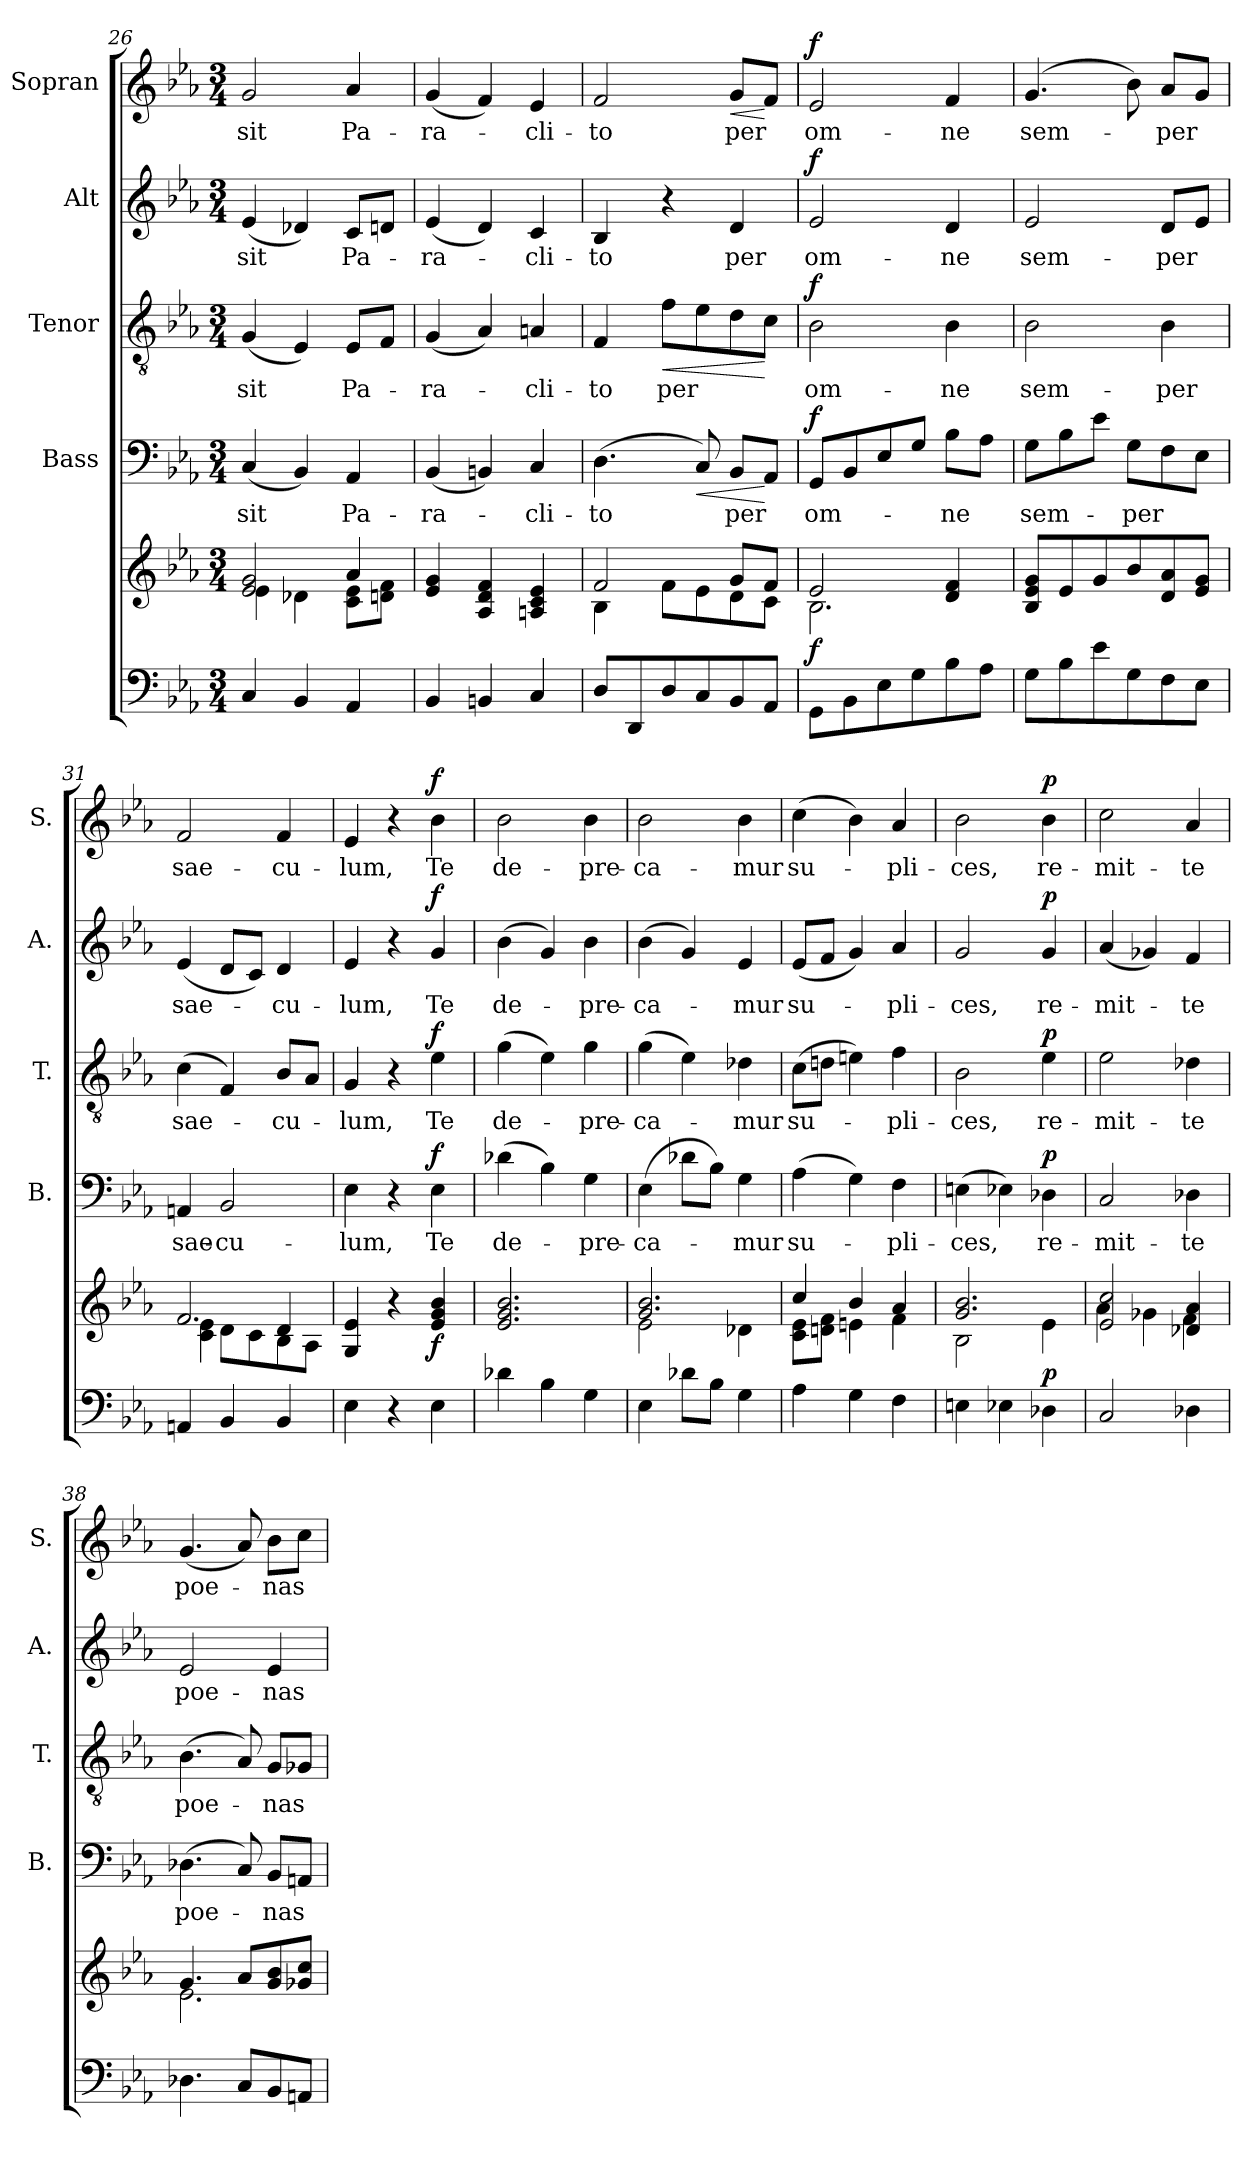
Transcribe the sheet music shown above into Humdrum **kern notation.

**kern	**kern	**dynam	**kern	**text	**dynam	**kern	**text	**dynam	**kern	**text	**dynam	**kern	**text	**dynam
*part5	*part5	*part5	*part4	*part4	*part4	*part3	*part3	*part3	*part2	*part2	*part2	*part1	*part1	*part1
*staff6	*staff5	*staff5/6	*staff4	*staff4	*staff4	*staff3	*staff3	*staff3	*staff2	*staff2	*staff2	*staff1	*staff1	*staff1
*	*	*	*I"Bass	*	*	*I"Tenor	*	*	*I"Alt	*	*	*I"Sopran	*	*
*	*	*	*I'B.	*	*	*I'T.	*	*	*I'A.	*	*	*I'S.	*	*
!!LO:LB:g=z
*clefF4	*clefG2	*	*clefF4	*	*	*clefGv2	*	*	*clefG2	*	*	*clefG2	*	*
*k[b-e-a-]	*k[b-e-a-]	*	*k[b-e-a-]	*	*	*k[b-e-a-]	*	*	*k[b-e-a-]	*	*	*k[b-e-a-]	*	*
*E-:	*E-:	*	*E-:	*	*	*E-:	*	*	*E-:	*	*	*E-:	*	*
*M3/4	*M3/4	*	*M3/4	*	*	*M3/4	*	*	*M3/4	*	*	*M3/4	*	*
=26	=26	=26	=26	=26	=26	=26	=26	=26	=26	=26	=26	=26	=26	=26
*	*^	*	*	*	*	*	*	*	*	*	*	*	*	*
!	!	!	!	!	!LO:LY:b	!	!	!LO:LY:b	!	!	!LO:LY:b	!	!	!LO:LY:b	!
4C/	2e-/ 2g/	4e-\	.	(<4C/	sit	.	(<4G/	sit	.	(<4e-/	sit	.	2g/	sit	.
4BB-/	.	4d-X\	.	4BB-/)	.	.	4E-/)	.	.	4d-X/)	.	.	.	.	.
!	!	!	!	!	!LO:LY:b	!	!	!LO:LY:b	!	!	!LO:LY:b	!	!	!LO:LY:b	!
4AA-/	4a-/	8c\ 8e-\L	.	4AA-/	Pa-	.	8E-/L	Pa-	.	8c/L	Pa-	.	4a-/	Pa-	.
.	.	8dn\ 8f\J	.	.	.	.	8F/J	.	.	8dn/J	.	.	.	.	.
=27	=27	=27	=27	=27	=27	=27	=27	=27	=27	=27	=27	=27	=27	=27	=27
!	!	!	!	!	!LO:LY:b	!	!	!LO:LY:b	!	!	!LO:LY:b	!	!	!LO:LY:b	!
*	*v	*v	*	*	*	*	*	*	*	*	*	*	*	*	*
4BB-/	4e-/ 4g/	.	(<4BB-/	-ra-	.	(<4G/	-ra-	.	(<4e-/	-ra-	.	(<4g/	-ra-	.
4BBn/	4A-/ 4d/ 4f/	.	4BBn/)	.	.	4A-/)	.	.	4d/)	.	.	4f/)	.	.
!	!	!	!	!LO:LY:b	!	!	!LO:LY:b	!	!	!LO:LY:b	!	!	!LO:LY:b	!
4C/	4An/ 4c/ 4e-/	.	4C/	-cli-	.	4An/	-cli-	.	4c/	-cli-	.	4e-/	-cli-	.
=28	=28	=28	=28	=28	=28	=28	=28	=28	=28	=28	=28	=28	=28	=28
*	*^	*	*	*	*	*	*	*	*	*	*	*	*	*
!	!	!	!	!	!LO:LY:b	!	!	!LO:LY:b	!	!	!LO:LY:b	!	!	!LO:LY:b	!
8D/L	2f/	4B-\	.	(>4.D\	-to	.	4F/	-to	.	4B-/	-to	.	2f/	-to	.
8DD/	.	.	.	.	.	.	.	.	.	.	.	.	.	.	.
!	!	!	!	!	!	!	!	!LO:LY:b	!LO:HP:b	!	!	!	!	!	!
8D/	.	8f\L	.	.	.	.	8f\L	per	<	4r	.	.	.	.	.
!	!	!	!	!	!	!LO:HP:b	!	!	!	!	!	!	!	!	!
8C/	.	8e-\	.	8C/)	.	<	8e-\	.	.	.	.	.	.	.	.
!	!	!	!	!	!LO:LY:b	!	!	!	!	!	!LO:LY:b	!	!	!LO:LY:b	!LO:HP:b
8BB-/	8g/L	8d\	.	8BB-/L	per	.	8d\	.	.	4d/	per	.	8g/L	per	<
8AA-/J	8f/J	8c\J	.	8AA-/J	.	[	8c\J	.	[	.	.	.	8f/J	.	[
=29	=29	=29	=29	=29	=29	=29	=29	=29	=29	=29	=29	=29	=29	=29	=29
!	!	!	!LO:DY:b	!	!LO:LY:b	!LO:DY:a	!	!LO:LY:b	!LO:DY:a	!	!LO:LY:b	!LO:DY:a	!	!LO:LY:b	!LO:DY:a
8GG\L	2e-/	2.B-\	f	8GG/L	om-	f	2B-\	om-	f	2e-/	om-	f	2e-/	om-	f
8BB-\	.	.	.	8BB-/	.	.	.	.	.	.	.	.	.	.	.
8E-\	.	.	.	8E-/	.	.	.	.	.	.	.	.	.	.	.
8G\	.	.	.	8G/J	.	.	.	.	.	.	.	.	.	.	.
!	!	!	!	!	!LO:LY:b	!	!	!LO:LY:b	!	!	!LO:LY:b	!	!	!LO:LY:b	!
8B-\	4d/ 4f/	.	.	8B-\L	-ne	.	4B-\	-ne	.	4d/	-ne	.	4f/	-ne	.
8A-\J	.	.	.	8A-\J	.	.	.	.	.	.	.	.	.	.	.
*	*v	*v	*	*	*	*	*	*	*	*	*	*	*	*	*
=30	=30	=30	=30	=30	=30	=30	=30	=30	=30	=30	=30	=30	=30	=30
!	!	!	!	!LO:LY:b	!	!	!LO:LY:b	!	!	!LO:LY:b	!	!	!LO:LY:b	!
8G\L	8B-/ 8e-/ 8g/L	.	8G\L	sem-	.	2B-\	sem-	.	2e-/	sem-	.	(4.g/	sem-	.
8B-\	8e-/	.	8B-\	.	.	.	.	.	.	.	.	.	.	.
8e-\	8g/	.	8e-\J	.	.	.	.	.	.	.	.	.	.	.
!	!	!	!	!LO:LY:b	!	!	!	!	!	!	!	!	!	!
8G\	8b-/	.	8G\L	-per	.	.	.	.	.	.	.	8b-\)	.	.
!	!	!	!	!	!	!	!LO:LY:b	!	!	!LO:LY:b	!	!	!LO:LY:b	!
8F\	8d/ 8a-/	.	8F\	.	.	4B-\	-per	.	8d/L	-per	.	8a-/L	-per	.
8E-\J	8e-/ 8g/J	.	8E-\J	.	.	.	.	.	8e-/J	.	.	8g/J	.	.
=31	=31	=31	=31	=31	=31	=31	=31	=31	=31	=31	=31	=31	=31	=31
*	*^	*	*	*	*	*	*	*	*	*	*	*	*	*
*	*	*^	*	*	*	*	*	*	*	*	*	*	*	*	*
!	!	!	!	!	!	!LO:LY:b	!	!	!LO:LY:b	!	!	!LO:LY:b	!	!	!LO:LY:b	!
4AAn/	2.f/	4c\ 4e-\	2ryy	.	4AAn/	sae-	.	(>4c\	sae-	.	(<4e-/	sae-	.	2f/	sae-	.
!	!	!	!	!	!	!LO:LY:b	!	!	!	!	!	!	!	!	!	!
4BB-/	.	8d\L	.	.	2BB-/	-cu-	.	4F/)	.	.	8d/L	.	.	.	.	.
.	.	8c\	.	.	.	.	.	.	.	.	8c/J)	.	.	.	.	.
!	!	!	!	!	!	!	!	!	!LO:LY:b	!	!	!LO:LY:b	!	!	!LO:LY:b	!
4BB-/	.	8B-\	4d/	.	.	.	.	8B-/L	-cu-	.	4d/	-cu-	.	4f/	-cu-	.
.	.	8A-\J	.	.	.	.	.	8A-/J	.	.	.	.	.	.	.	.
*	*	*v	*v	*	*	*	*	*	*	*	*	*	*	*	*	*
=32	=32	=32	=32	=32	=32	=32	=32	=32	=32	=32	=32	=32	=32	=32	=32
!	!	!	!	!	!LO:LY:b	!	!	!LO:LY:b	!	!	!LO:LY:b	!	!	!LO:LY:b	!
*	*v	*v	*	*	*	*	*	*	*	*	*	*	*	*	*
4E-\	4G/ 4e-/	.	4E-\	-lum,	.	4G/	-lum,	.	4e-/	-lum,	.	4e-/	-lum,	.
4r	4r	.	4r	.	.	4r	.	.	4r	.	.	4r	.	.
!	!	!LO:DY:b	!	!LO:LY:b	!LO:DY:a	!	!LO:LY:b	!LO:DY:a	!	!LO:LY:b	!LO:DY:a	!	!LO:LY:b	!LO:DY:a
4E-\	4e-/ 4g/ 4b-/	f	4E-\	Te	f	4e-\	Te	f	4g/	Te	f	4b-\	Te	f
!!LO:PB:g=z
=33	=33	=33	=33	=33	=33	=33	=33	=33	=33	=33	=33	=33	=33	=33
!	!	!	!	!LO:LY:b	!	!	!LO:LY:b	!	!	!LO:LY:b	!	!	!LO:LY:b	!
4d-X\	2.e-/ 2.g/ 2.b-/	.	(>4d-X\	de-	.	(>4g\	de-	.	(>4b-\	de-	.	2b-\	de-	.
4B-\	.	.	4B-\)	.	.	4e-\)	.	.	4g/)	.	.	.	.	.
!	!	!	!	!LO:LY:b	!	!	!LO:LY:b	!	!	!LO:LY:b	!	!	!LO:LY:b	!
4G\	.	.	4G\	-pre-	.	4g\	-pre-	.	4b-\	-pre-	.	4b-\	-pre-	.
=34	=34	=34	=34	=34	=34	=34	=34	=34	=34	=34	=34	=34	=34	=34
*	*^	*	*	*	*	*	*	*	*	*	*	*	*	*
!	!	!	!	!	!LO:LY:b	!	!	!LO:LY:b	!	!	!LO:LY:b	!	!	!LO:LY:b	!
4E-\	2.g/ 2.b-/	2e-\	.	(>4E-\	-ca-	.	(>4g\	-ca-	.	(>4b-\	-ca-	.	2b-\	-ca-	.
8d-X\L	.	.	.	8d-X\L	.	.	4e-\)	.	.	4g/)	.	.	.	.	.
8B-\J	.	.	.	8B-\J)	.	.	.	.	.	.	.	.	.	.	.
!	!	!	!	!	!LO:LY:b	!	!	!LO:LY:b	!	!	!LO:LY:b	!	!	!LO:LY:b	!
4G\	.	4d-X\	.	4G\	-mur	.	4d-X\	-mur	.	4e-/	-mur	.	4b-\	-mur	.
=35	=35	=35	=35	=35	=35	=35	=35	=35	=35	=35	=35	=35	=35	=35	=35
!	!	!	!	!	!LO:LY:b	!	!	!LO:LY:b	!	!	!LO:LY:b	!	!	!LO:LY:b	!
4A-\	4cc/	8c\ 8e-\L	.	(>4A-\	su-	.	(>8c\L	su-	.	(<8e-/L	su-	.	(>4cc\	su-	.
.	.	8dn\ 8f\J	.	.	.	.	8dn\J	.	.	8f/J	.	.	.	.	.
4G\	4b-/	4en\	.	4G\)	.	.	4en\)	.	.	4g/)	.	.	4b-\)	.	.
!	!	!	!	!	!LO:LY:b	!	!	!LO:LY:b	!	!	!LO:LY:b	!	!	!LO:LY:b	!
4F\	4a-/	4f\	.	4F\	-pli-	.	4f\	-pli-	.	4a-/	-pli-	.	4a-/	-pli-	.
=36	=36	=36	=36	=36	=36	=36	=36	=36	=36	=36	=36	=36	=36	=36	=36
!	!	!	!	!	!LO:LY:b	!	!	!LO:LY:b	!	!	!LO:LY:b	!	!	!LO:LY:b	!
4En\	2.g/ 2.b-/	2B-\	.	(>4En\	-ces,	.	2B-\	-ces,	.	2g/	-ces,	.	2b-\	-ces,	.
4E-X\	.	.	.	4E-X\)	.	.	.	.	.	.	.	.	.	.	.
!	!	!	!LO:DY:a=2	!	!LO:LY:b	!LO:DY:a	!	!LO:LY:b	!LO:DY:a	!	!LO:LY:b	!LO:DY:a	!	!LO:LY:b	!LO:DY:a
4D-X\	.	4e-\	p	4D-X\	re-	p	4e-\	re-	p	4g/	re-	p	4b-\	re-	p
=37	=37	=37	=37	=37	=37	=37	=37	=37	=37	=37	=37	=37	=37	=37	=37
!	!	!	!	!	!LO:LY:b	!	!	!LO:LY:b	!	!	!LO:LY:b	!	!	!LO:LY:b	!
2C/	2e-/ 2cc/	4a-\	.	2C/	-mit-	.	2e-\	-mit-	.	(<4a-/	-mit-	.	2cc\	-mit-	.
.	.	4g-X\	.	.	.	.	.	.	.	4g-X/)	.	.	.	.	.
!	!	!	!	!	!LO:LY:b	!	!	!LO:LY:b	!	!	!LO:LY:b	!	!	!LO:LY:b	!
4D-X\	4d-X/ 4a-/	4f\	.	4D-X\	-te	.	4d-X\	-te	.	4f/	-te	.	4a-/	-te	.
=38	=38	=38	=38	=38	=38	=38	=38	=38	=38	=38	=38	=38	=38	=38	=38
!	!	!	!	!	!LO:LY:b	!	!	!LO:LY:b	!	!	!LO:LY:b	!	!	!LO:LY:b	!
4.D-X\	4.g/	2.e-\	.	(>4.D-X\	poe-	.	(>4.B-\	poe-	.	2e-/	poe-	.	(<4.g/	poe-	.
8C/L	8a-/L	.	.	8C/)	.	.	8A-/)	.	.	.	.	.	8a-/)	.	.
!	!	!	!	!	!LO:LY:b	!	!	!LO:LY:b	!	!	!LO:LY:b	!	!	!LO:LY:b	!
8BB-/	8g/ 8b-/	.	.	8BB-/L	-nas	.	8G/L	-nas	.	4e-/	-nas	.	8b-\L	-nas	.
8AAn/J	8g-X/ 8cc/J	.	.	8AAn/J	.	.	8G-X/J	.	.	.	.	.	8cc\J	.	.
*	*v	*v	*	*	*	*	*	*	*	*	*	*	*	*	*
=	=	=	=	=	=	=	=	=	=	=	=	=	=	=
*-	*-	*-	*-	*-	*-	*-	*-	*-	*-	*-	*-	*-	*-	*-
